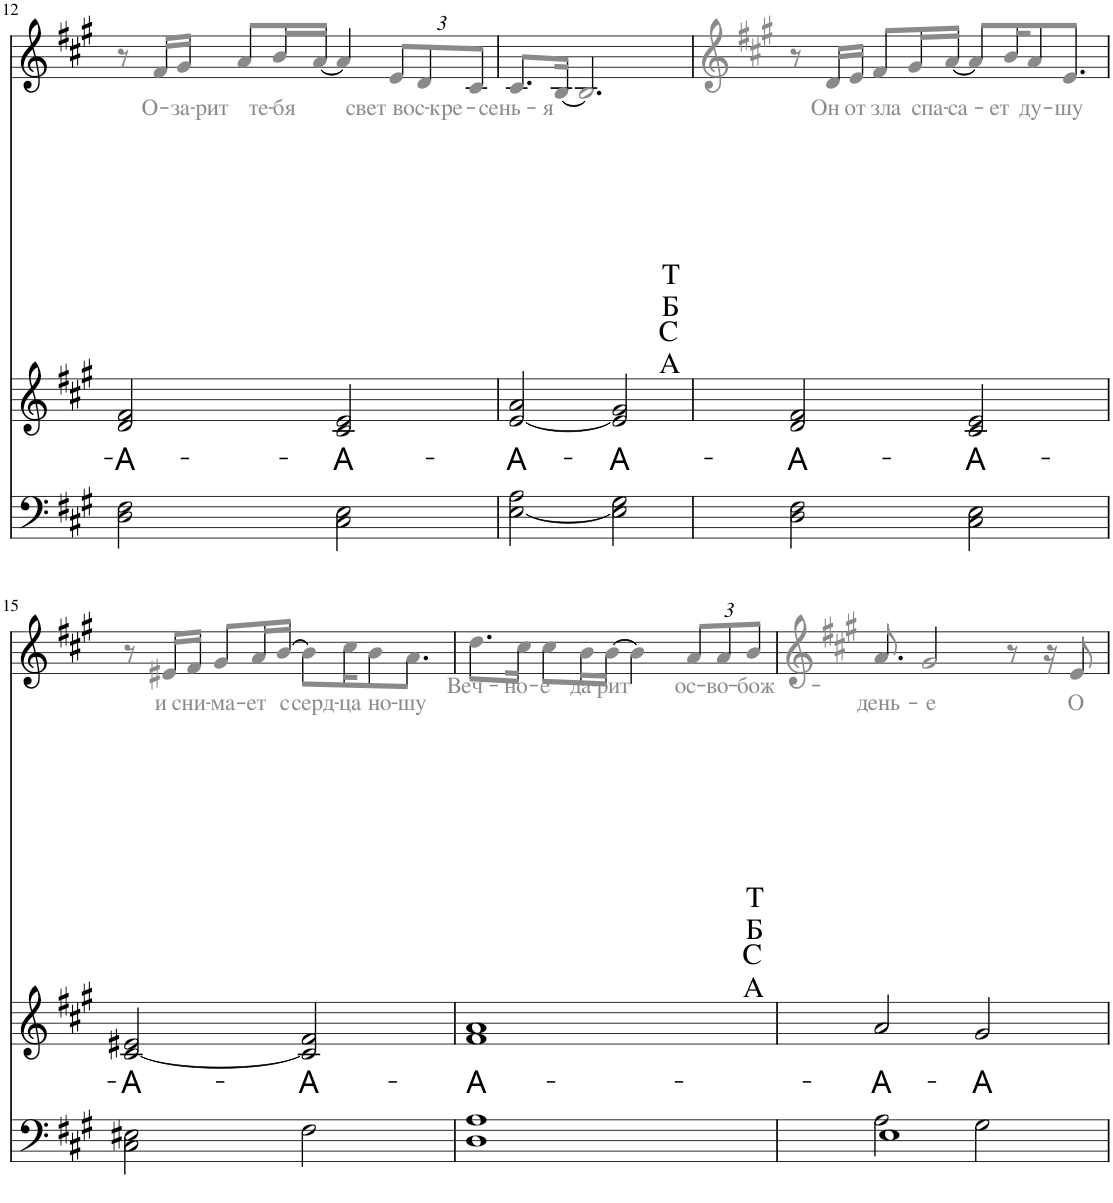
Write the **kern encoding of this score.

**kern	**kern	**text	**kern	**text
*part3	*part2	*part2	*part1	*part1
*staff3	*staff2	*staff2	*staff1	*staff1
*I"Мужчина	*I"Женщина	*	*I"Piano	*
*	*	*	*I'Pno	*
!!LO:PB:g=z
*clefF4	*clefG2	*	*clefG2	*
*k[f#c#g#]	*k[f#c#g#]	*	*k[f#c#g#]	*
*M4/4	*M4/4	*	*M4/4	*
=12	=12	=12	=12	=12
!	!	!LO:LY:b	!	!
2D\ 2F#\	2d/ 2f#/	-А-	8r	.
!	!	!	!	!LO:LY:b:color=#8A8A8A
.	.	.	16f#i/LL	О-
!	!	!	!	!LO:LY:b:color=#8A8A8A
.	.	.	16g#i/JJ	-за-
!	!	!	!	!LO:LY:b:color=#8A8A8A
.	.	.	8ai/L	-рит
!	!	!	!	!LO:LY:b:color=#8A8A8A
.	.	.	16bi/L	те-
!	!	!	!	!LO:LY:b:color=#8A8A8A
.	.	.	[16ai/JJ	-бя
!	!	!LO:LY:b	!	!
2C#\ 2E\	2c#/ 2e/	-А-	4ai/]	.
*	*	*	*Xbrackettup	*
!	!	!	!	!LO:LY:b:color=#8A8A8A
.	.	.	12ei/L	свет
!	!	!	!	!LO:LY:b:color=#8A8A8A
.	.	.	12di/	вос-
!	!	!	!	!LO:LY:b:color=#8A8A8A
.	.	.	12c#i/J	-кре-
=13	=13	=13	=13	=13
!	!	!LO:LY:b	!	!LO:LY:b:color=#8A8A8A
[2E\ 2A\	[2e/ 2a/	-А-	8.c#i/L	-сень-
!	!	!	!	!LO:LY:b:color=#8A8A8A
.	.	.	[16Bi/Jk	-я
.	.	.	2.Bi/]	.
!	!	!LO:LY:b	!	!
2E\] 2G#\	2e/] 2g#/	-А-	.	.
=14	=14	=14	=14	=14
*	*	*	*k[f#c#g#]	*
!	!	!	!LO:TX:b:t=Т	!
!	!	!	!LO:TX:b:t=Б	!
!	!	!	!LO:TX:b:t=С	!
!	!	!	!LO:TX:b:t=А	!
!	!	!LO:LY:b	!	!
2D\ 2F#\	2d/ 2f#/	-А-	8r	.
!	!	!	!	!LO:LY:b:color=#8A8A8A
.	.	.	16di/LL	Он
!	!	!	!	!LO:LY:b:color=#8A8A8A
.	.	.	16ei/JJ	от
!	!	!	!	!LO:LY:b:color=#8A8A8A
.	.	.	8f#i/L	зла
!	!	!	!	!LO:LY:b:color=#8A8A8A
.	.	.	16g#i/L	спа-
!	!	!	!	!LO:LY:b:color=#8A8A8A
.	.	.	[16ai/JJ	-са-
!	!	!LO:LY:b	!	!
2C#\ 2E\	2c#/ 2e/	-А-	8ai/L]	.
!	!	!	!	!LO:LY:b:color=#8A8A8A
.	.	.	16bi/K	ет
!	!	!	!	!LO:LY:b:color=#8A8A8A
.	.	.	8ai/	ду-
!	!	!	!	!LO:LY:b:color=#8A8A8A
.	.	.	8.ei/J	-шу
!!LO:LB:g=z
=15	=15	=15	=15	=15
!	!	!LO:LY:b	!	!
2C#\ 2E#X\	[2c#/ 2e#X/	-А-	8r	.
!	!	!	!	!LO:LY:b:color=#8A8A8A
.	.	.	16e#Xi/LL	и
!	!	!	!	!LO:LY:b:color=#8A8A8A
.	.	.	16f#i/JJ	сни-
!	!	!	!	!LO:LY:b:color=#8A8A8A
.	.	.	8g#i/L	-ма-
!	!	!	!	!LO:LY:b:color=#8A8A8A
.	.	.	16ai/L	-ет
!	!	!	!	!LO:LY:b:color=#8A8A8A
.	.	.	[16bi/JJ	с
!	!	!LO:LY:b	!	!LO:LY:b:color=#8A8A8A
2F#\	2c#/] 2f#/	-А-	8bi\L]	серд-
!	!	!	!	!LO:LY:b:color=#8A8A8A
.	.	.	16cc#i\K	-ца
!	!	!	!	!LO:LY:b:color=#8A8A8A
.	.	.	8bi\	но-
!	!	!	!	!LO:LY:b:color=#8A8A8A
.	.	.	8.ai\J	-шу
=16	=16	=16	=16	=16
!	!	!LO:LY:b	!	!LO:LY:b:color=#8A8A8A
1D 1A	1f# 1a	-А-	8.ddi\L	Веч-
!	!	!	!	!LO:LY:b:color=#8A8A8A
.	.	.	16cc#i\Jk	-но-
!	!	!	!	!LO:LY:b:color=#8A8A8A
.	.	.	8cc#i\L	-е
!	!	!	!	!LO:LY:b:color=#8A8A8A
.	.	.	16bi\L	да-
!	!	!	!	!LO:LY:b:color=#8A8A8A
.	.	.	[16bi\JJ	-рит
.	.	.	4bi\]	.
!	!	!	!	!LO:LY:b:color=#8A8A8A
.	.	.	12ai/L	ос-
!	!	!	!	!LO:LY:b:color=#8A8A8A
.	.	.	12ai/	-во-
!	!	!	!	!LO:LY:b:color=#8A8A8A
.	.	.	12bi/J	-бож-
=17	=17	=17	=17	=17
*	*	*	*k[f#c#g#]	*
*^	*	*	*	*
!	!	!	!	!LO:TX:b:t=Т	!
!	!	!	!	!LO:TX:b:t=Б	!
!	!	!	!	!LO:TX:b:t=С	!
!	!	!	!	!LO:TX:b:t=А	!
!	!	!	!LO:LY:b	!	!LO:LY:b:color=#8A8A8A
1E	2A\	2a/	-А-	8.ai/	-день-
!	!	!	!	!	!LO:LY:b:color=#8A8A8A
.	.	.	.	2g#i/	-е
!	!	!	!LO:LY:b	!	!
.	2G#\	2g#/	-А	.	.
.	.	.	.	8r	.
.	.	.	.	16r	.
!	!	!	!	!	!LO:LY:b:color=#8A8A8A
.	.	.	.	8ei/	О
*v	*v	*	*	*	*
=	=	=	=	=
*-	*-	*-	*-	*-
